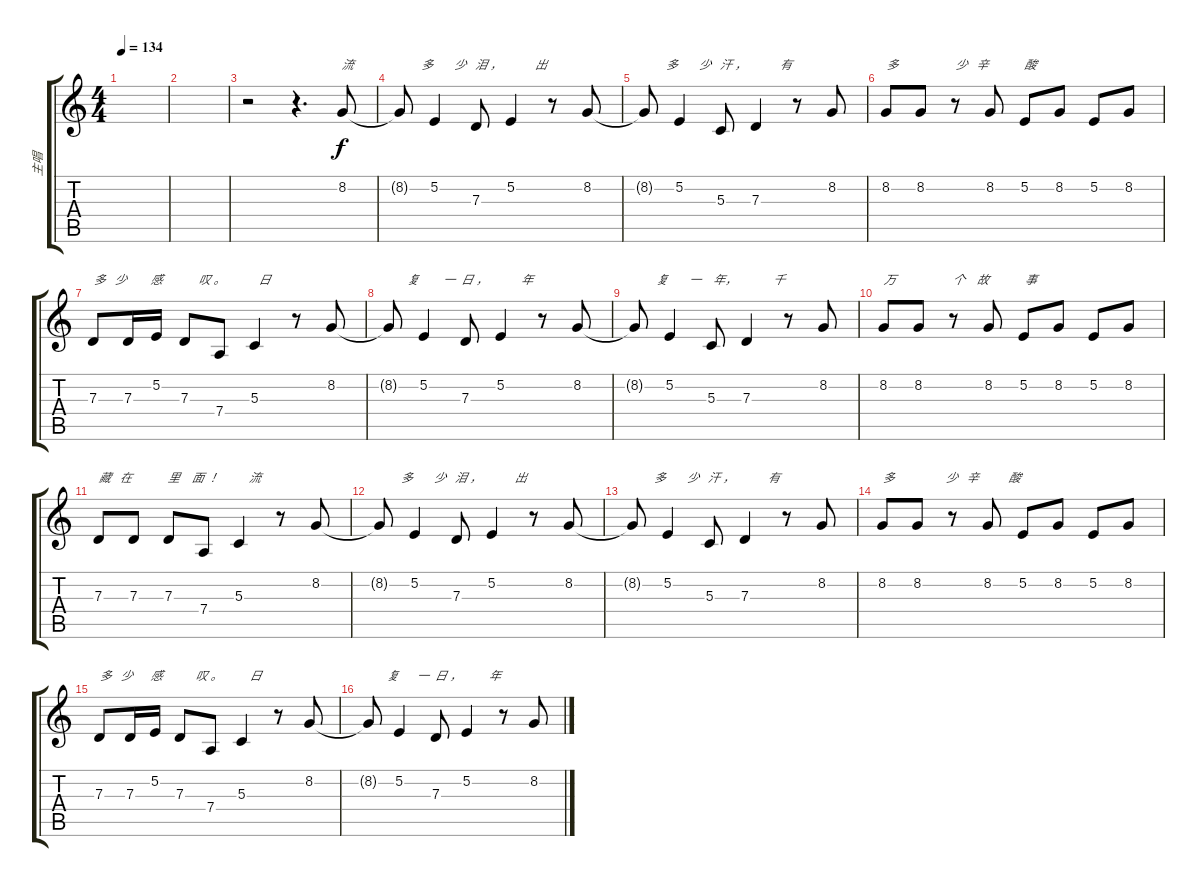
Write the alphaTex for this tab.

\track ("主唱" "主唱") {instrument clarinet}
\staff {score tabs}
\tuning (E4 B3 G3 D3 A2 E2) {hide}
\ts (4 4)
\tempo 134
\clef g2
\ks c
|
|
r.2{txt "                               流"} r.4{d} 8.2.8{dy f} |
8.2{t}.8{txt "       多       少   泪 ，           出"} 5.2.4 7.3.8 5.2.4 r.8 8.2.8 |
8.2{t}.8{txt "       多       少   汗 ，           有"} 5.2.4 5.3.8 7.3.4 r.8 8.2.8 |
8.2.8{txt "多                   少   辛            酸"} 8.2.8 r.8 8.2.8 5.2.8 8.2.8 5.2.8 8.2.8 |
7.3.8{txt "多   少        感            叹 。           日"} 7.3.16 5.2.16 7.3.8 7.4.8 5.3.4 r.8 8.2.8 |
8.2{t}.8{txt "      复        一  日 ，           年"} 5.2.4 7.3.8 5.2.4 r.8 8.2.8 |
8.2{t}.8{txt "       复       一    年，            千"} 5.2.4 5.3.8 7.3.4 r.8 8.2.8 |
8.2.8{txt "万                   个    故            事"} 8.2.8 r.8 8.2.8 5.2.8 8.2.8 5.2.8 8.2.8 |
7.3.8{txt "藏   在            里    面 ！          流"} 7.3.8 7.3.8 7.4.8 5.3.4 r.8 8.2.8 |
8.2{t}.8{txt "       多       少   泪 ，           出"} 5.2.4 7.3.8 5.2.4 r.8 8.2.8 |
8.2{t}.8{txt "       多       少   汗 ，           有"} 5.2.4 5.3.8 7.3.4 r.8 8.2.8 |
8.2.8{txt "多                 少   辛          酸"} 8.2.8 r.8 8.2.8 5.2.8 8.2.8 5.2.8 8.2.8 |
7.3.8{txt "多   少      感           叹 。         日"} 7.3.16 5.2.16 7.3.8 7.4.8 5.3.4 r.8 8.2.8 |
8.2{t}.8{txt "      复      一  日 ，         年"} 5.2.4 7.3.8 5.2.4 r.8 8.2.8
